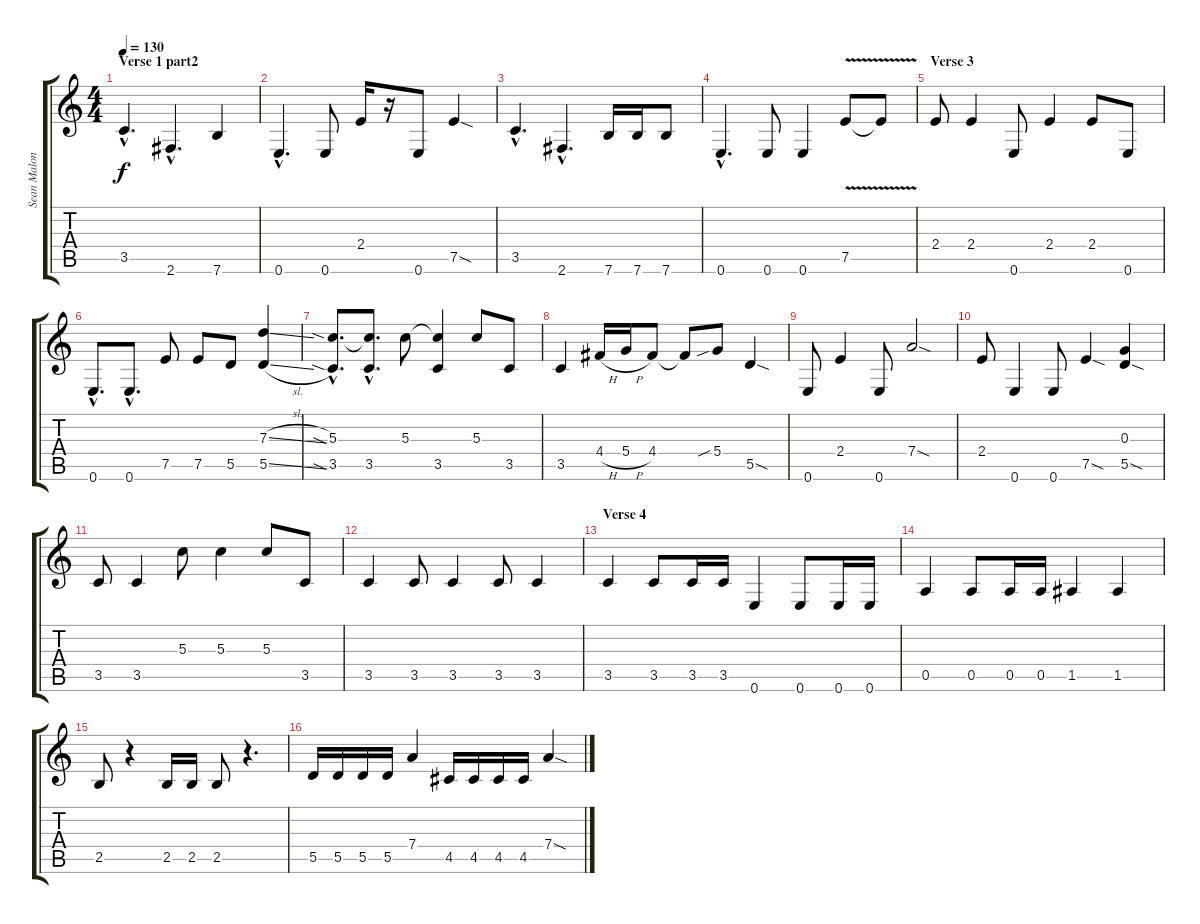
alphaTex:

\track ("Sean Malone" "Sean Malon") {instrument fretlessbass}
\staff {score tabs}
\tuning (E4 B3 G3 D3 A2 E2) {hide}
\ts (4 4)
\section ("" "Verse 1 part2")
\tempo 130
\clef g2
\ks c
3.5{hac}.4{d dy f} 2.6{hac}.4{d} 7.6.4 |
0.6{hac}.4{d} 0.6.8 2.4.16 r.16 0.6.8 7.5{sod}.4 |
3.5{hac}.4{d} 2.6{hac}.4{d} 7.6.16 7.6.16 7.6.8 |
0.6{hac}.4{d} 0.6.8 0.6.4 7.5{v}.8 7.5{t}.8 |
\section ("" "Verse 3")
2.4.8 2.4.4 0.6.8 2.4.4 2.4.8 0.6.8 |
0.6{hac}.8{d} 0.6{hac}.8{d} 7.5.8 7.5.8 5.5.8 (7.3{sl} 5.5{sl}).4 |
(5.3{sia hac} 3.5{sia hac}).8{d} (5.3{hac t} 3.5{hac}).8{d} 5.3.8 (5.3{t} 3.5).4 5.3.8 3.5.8 |
3.5.4 4.4{h}.16 5.4{h}.16 4.4.8 4.4{t}.8 5.4{sib}.8 5.5{sod}.4 |
0.6.8 2.4.4 0.6.8 7.4{sod}.2 |
2.4.8 0.6.4 0.6.8 7.5{sod}.4 (0.3 5.5{sod}).4 |
3.5.8 3.5.4 5.3.8 5.3.4 5.3.8 3.5.8 |
3.5.4 3.5.8 3.5.4 3.5.8 3.5.4 |
\section ("" "Verse 4")
3.5.4 3.5.8 3.5.16 3.5.16 0.6.4 0.6.8 0.6.16 0.6.16 |
0.5.4 0.5.8 0.5.16 0.5.16 1.5.4 1.5.4 |
2.5.8 r.4 2.5.16 2.5.16 2.5.8 r.4{d} |
5.5.16 5.5.16 5.5.16 5.5.16 7.4.4 4.5.16 4.5.16 4.5.16 4.5.16 7.4{sod}.4
